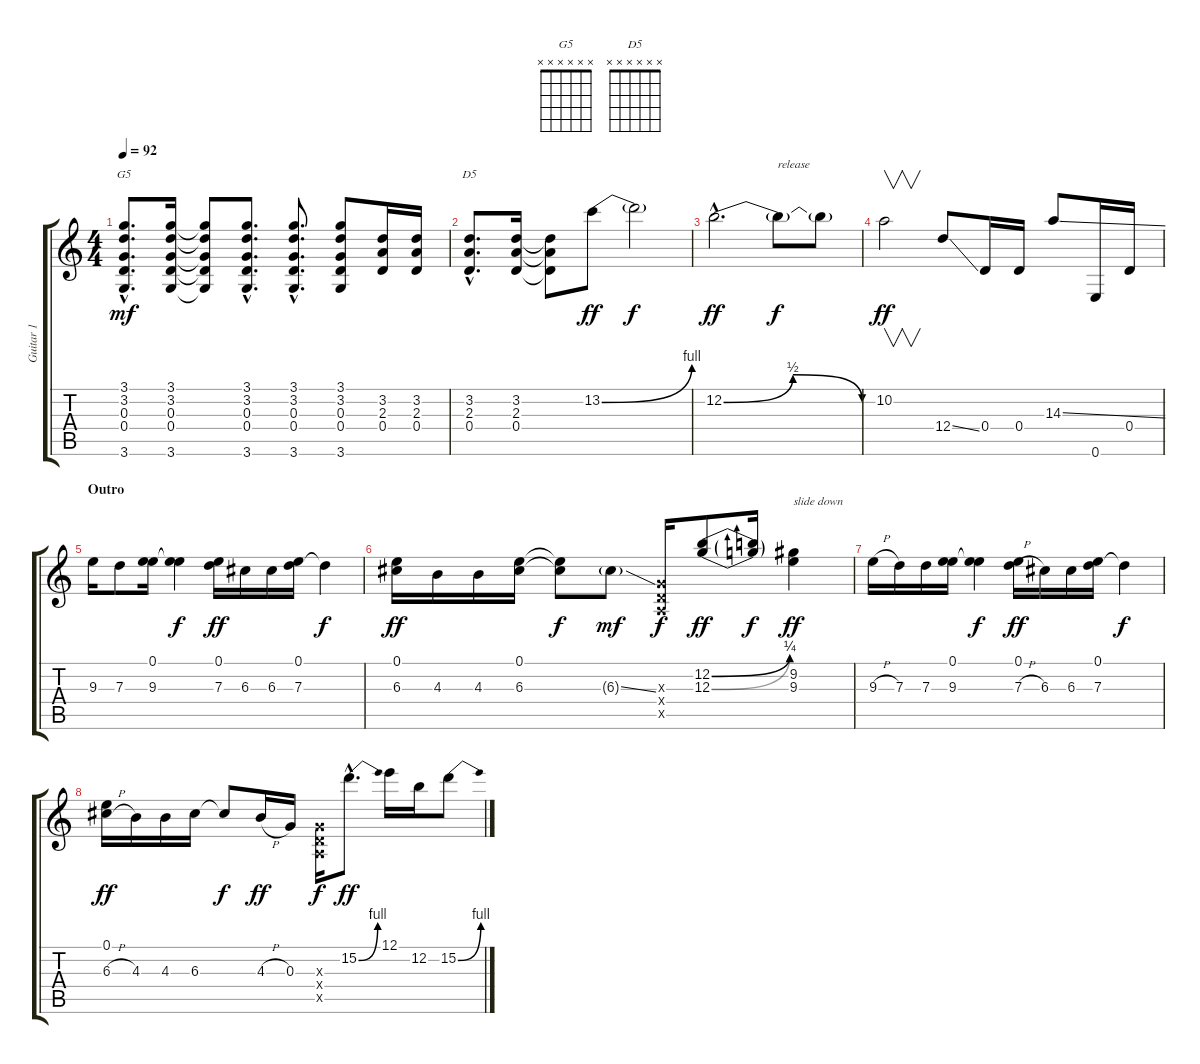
\track ("Guitar 1" "Guitar 1") {instrument overdrivenguitar}
\staff {score tabs}
\tuning (E4 B3 G3 D3 A2 E2) {hide}
\chord ("G5" x x x x x x) {firstfret 0}
\chord ("D5" x x x x x x) {firstfret 0}
\ts (4 4)
\tempo 92
\clef g2
\ks c
(3.1{hac} 3.2{hac} 0.3{hac} 0.4{hac} 3.6{hac}).8{d ch "G5" dy mf} (3.1 3.2 0.3 0.4 3.6).16 (3.1{t} 3.2{t} 0.3{t} 0.4{t} 3.6{t}).8 (3.1{hac} 3.2{hac} 0.3{hac} 0.4{hac} 3.6{hac}).8{d} (3.1{hac} 3.2{hac} 0.3{hac} 0.4{hac} 3.6{hac}).8{d} (3.1 3.2 0.3 0.4 3.6).8 (3.2 2.3 0.4).16 (3.2 2.3 0.4).16 |
(3.2{hac} 2.3{hac} 0.4{hac}).8{d ch "D5"} (3.2 2.3 0.4).16 (3.2{t} 2.3{t} 0.4{t}).8 13.2{be (bend 0 0 60 4)}.8{dy ff} 13.2{t}.2{dy f} |
12.2{be (bendrelease 0 0 15 2 45 2 60 0) hac}.2{d dy ff} 12.2{t}.8{txt "release" dy f} 12.2{t}.8 |
10.2.2{v dy ff} 12.4{ss}.8 0.4.16 0.4.16 14.3{ss}.8 0.6.16 0.4.16 |
\section ("" "Outro")
9.3.16 7.3.8 (0.1 9.3).16 (0.1{t} 9.3{t}).4{dy f} (0.1 7.3).16{dy ff} 6.3.16 6.3.16 (0.1 7.3).16 7.3{t}.4{dy f} |
(0.1 6.3).16{dy ff} 4.3.16 4.3.16 (0.1 6.3).16 (0.1{t} 6.3{t}).8{dy f} 6.3{ss g}.8{dy mf} (0.3{x} 0.4{x} 0.5{x}).16{dy f} (12.2{be (bend 0 0 60 1)} 12.3{be (bend 0 0 60 1)}).8{dy ff} (12.2{t} 12.3{t}).16{dy f} (9.2 9.3).4{txt "slide down" dy ff} |
9.3{h}.16 7.3.16 7.3.16 (0.1 9.3).16 (0.1{t} 9.3{t}).4{dy f} (0.1 7.3{h}).16{dy ff} 6.3.16 6.3.16 (0.1 7.3).16 7.3{t}.4{dy f} |
(0.1 6.3{h}).16{dy ff} 4.3.16 4.3.16 6.3.16 6.3{t}.8{dy f} 4.3{h}.16{dy ff} 0.3.16 (0.3{x} 0.4{x} 0.5{x}).16{dy f} 15.2{be (bend 0 0 60 4) hac}.8{d dy ff} 12.1.16 12.2.16 15.2{be (bend 0 0 60 4)}.8
